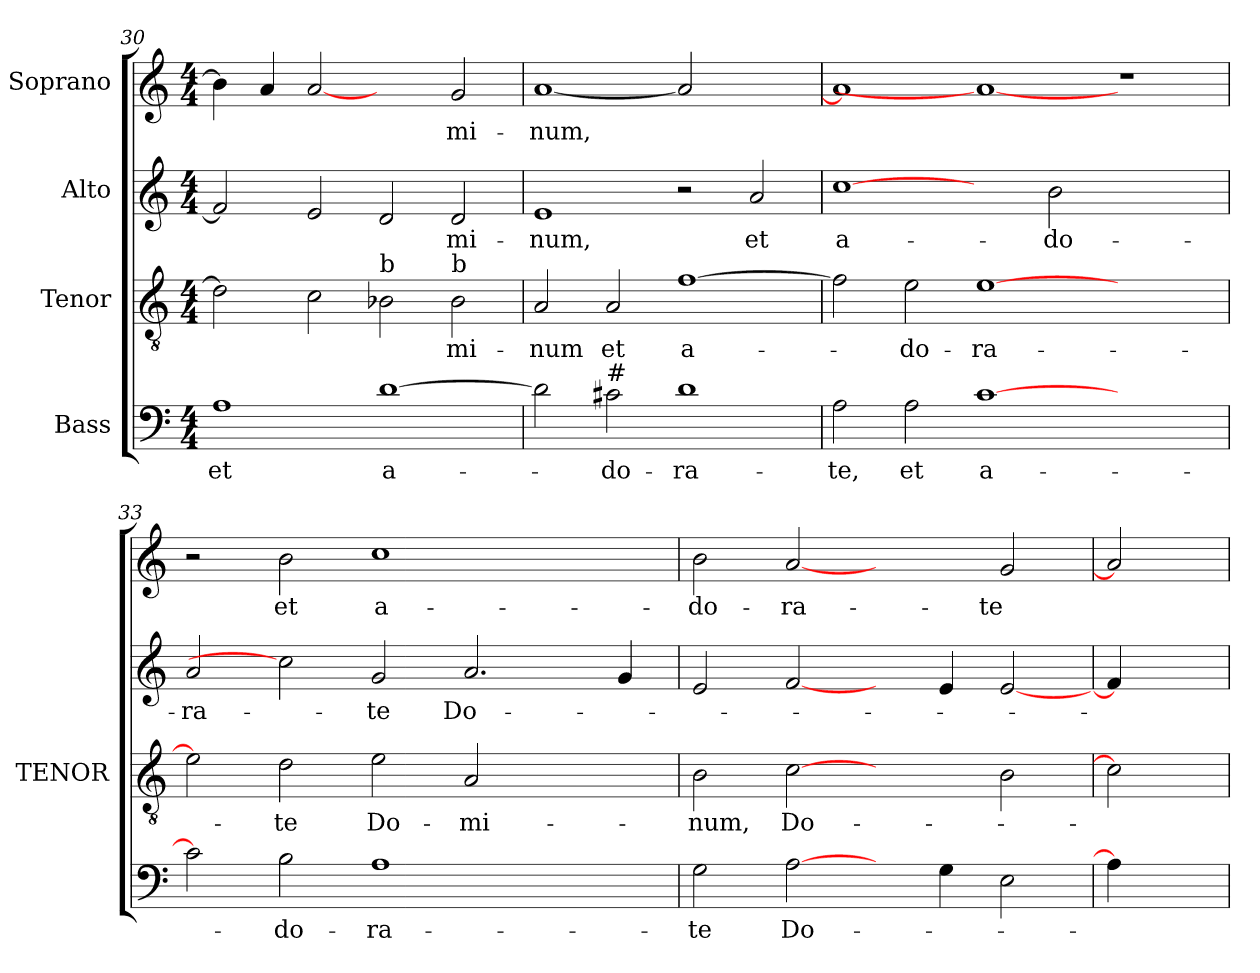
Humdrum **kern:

**kern	**text	**kern	**text	**kern	**text	**kern	**text
*part4	*part4	*part3	*part3	*part2	*part2	*part1	*part1
*staff4	*staff4	*staff3	*staff3	*staff2	*staff2	*staff1	*staff1
*I"Bass	*	*I"Tenor	*	*I"Alto	*	*I"Soprano	*
*	*	*I'TENOR	*	*	*	*	*
*clefF4	*	*clefGv2	*	*clefG2	*	*clefG2	*
*	*	*ITrd7c12	*	*	*	*	*
*k[]	*	*k[]	*	*k[]	*	*k[]	*
*C:	*	*C:	*	*C:	*	*C:	*
*M4/4	*	*M4/4	*	*M4/4	*	*M4/4	*
=30	=30	=30	=30	=30	=30	=30	=30
!	!LO:LY:b:color=#000000	!	!	!	!	!	!
1Ai	et	2Di\]	.	2fi/]	.	4b-i\]	.
.	.	.	.	.	.	4ai/	.
.	.	2Ci\	.	2ei/	.	[2ai	.
!	!	!LO:TX:a:t=b	!	!	!	!	!
!	!LO:LY:b:color=#000000	!	!	!	!	!	!
[>1di	a-	2BB-i\	.	2di/	.	2ryy	.
!	!	!	!LO:LY:b:color=#000000	!	!	!	!
!	!	!	!	!	!LO:LY:b:color=#000000	!	!
!	!	!LO:TX:a:t=b	!	!	!	!	!
!	!	!	!	!	!	!	!LO:LY:b:color=#000000
.	.	2BB-i\	-mi-	2di/	-mi-	2gi/	-mi-
!!LO:LB:g=z
=31	=31	=31	=31	=31	=31	=31	=31
!	!	!	!LO:LY:b:color=#000000	!	!	!	!
!	!	!	!	!	!LO:LY:b:color=#000000	!	!
!	!	!	!	!	!	!	!LO:LY:b:color=#000000
2di\]	.	2AAi/	-num	1ei	-num,	[<1ai	-num,
!	!LO:LY:b:color=#000000	!	!	!	!	!	!
!LO:TX:a:t=#	!	!	!	!	!	!	!
!	!	!	!LO:LY:b:color=#000000	!	!	!	!
2c#i\	-do-	2AAi/	et	.	.	.	.
!	!LO:LY:b:color=#000000	!	!	!	!	!	!
!	!	!	!LO:LY:b:color=#000000	!	!	!	!
1di	-ra-	[>1Fi	a-	2r	.	2ai]	.
!	!	!	!	!	!LO:LY:b:color=#000000	!	!
.	.	.	.	2ai/	et	2ryy	.
=32	=32	=32	=32	=32	=32	=32	=32
!	!LO:LY:b:color=#000000	!	!	!	!	!	!
!	!	!	!	!	!LO:LY:b:color=#000000	!	!
2Ai\	-te,	2Fi\]	.	[1cci	a-	1ai]	.
!	!LO:LY:b:color=#000000	!	!	!	!	!	!
!	!	!	!LO:LY:b:color=#000000	!	!	!	!
2Ai\	et	2Ei\	-do-	.	.	.	.
!	!LO:LY:b:color=#000000	!	!	!	!	!	!
!	!	!	!LO:LY:b:color=#000000	!	!	!	!
[>1ci	a-	[>1Ei	-ra-	2ryy	.	1ai_	.
!	!	!	!	!	!LO:LY:b:color=#000000	!	!
.	.	.	.	2bi\	-do-	.	.
1ryy	.	1ryy	.	1ryy	.	1r	.
=33	=33	=33	=33	=33	=33	=33	=33
!	!	!	!	!	!LO:LY:b:color=#000000	!	!
2ci\]	.	2Ei\]	.	2ai/	-ra-	2r	.
!	!LO:LY:b:color=#000000	!	!	!	!	!	!
!	!	!	!LO:LY:b:color=#000000	!	!	!	!
!	!	!	!	!	!	!	!LO:LY:b:color=#000000
2Bi\	-do-	2Di\	-te	2cci]	.	2bi\	et
!	!LO:LY:b:color=#000000	!	!	!	!	!	!
!	!	!	!LO:LY:b:color=#000000	!	!	!	!
!	!	!	!	!	!LO:LY:b:color=#000000	!	!
!	!	!	!	!	!	!	!LO:LY:b:color=#000000
1Ai	-ra-	2Ei\	Do-	2gi/	-te	1cci	a-
!	!	!	!LO:LY:b:color=#000000	!	!	!	!
!	!	!	!	!	!LO:LY:b:color=#000000	!	!
.	.	2AAi/	-mi-	2.ai/	Do-	.	.
2ryy	.	2ryy	.	.	.	2ryy	.
.	.	.	.	4gi/	.	.	.
=34	=34	=34	=34	=34	=34	=34	=34
!	!LO:LY:b:color=#000000	!	!	!	!	!	!
!	!	!	!LO:LY:b:color=#000000	!	!	!	!
!	!	!	!	!	!	!	!LO:LY:b:color=#000000
2Gi\	-te	2BBi\	-num,	2ei/	.	2bi\	-do-
!	!LO:LY:b:color=#000000	!	!	!	!	!	!
!	!	!	!LO:LY:b:color=#000000	!	!	!	!
!	!	!	!	!	!	!	!LO:LY:b:color=#000000
[2Ai\	Do-	[2Ci	Do-	[2fi/	.	[2ai	-ra-
4ryy	.	2ryy	.	4ryy	.	2ryy	.
4Gi\	.	.	.	4ei/	.	.	.
!	!	!	!	!	!	!	!LO:LY:b:color=#000000
2Ei\	.	2BBi\	.	[<2ei/	.	2gi/	-te
=35	=35	=35	=35	=35	=35	=35	=35
4Ai\]	.	2Ci]	.	4fi/]	.	2ai]	.
4ryy	.	.	.	4ryy	.	.	.
=	=	=	=	=	=	=	=
*-	*-	*-	*-	*-	*-	*-	*-
